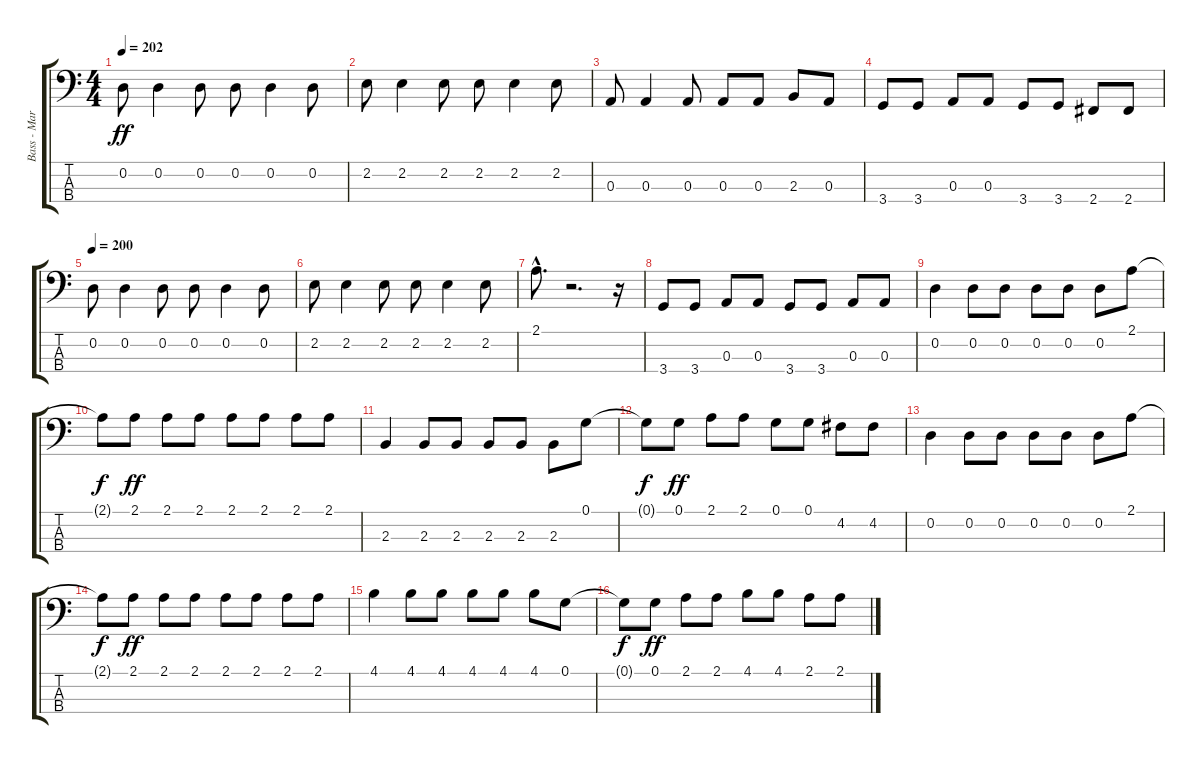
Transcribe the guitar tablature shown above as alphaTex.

\track ("Bass - Mark" "Bass - Mar") {instrument electricbassfinger}
\staff {score tabs}
\tuning (G2 D2 A1 E1) {hide}
\ts (4 4)
\tempo 202
\clef f4
\ks c
0.2.8{dy ff} 0.2.4 0.2.8 0.2.8 0.2.4 0.2.8 |
2.2.8 2.2.4 2.2.8 2.2.8 2.2.4 2.2.8 |
0.3.8 0.3.4 0.3.8 0.3.8 0.3.8 2.3.8 0.3.8 |
3.4.8 3.4.8 0.3.8 0.3.8 3.4.8 3.4.8 2.4.8 2.4.8 |
\tempo 200
0.2.8 0.2.4 0.2.8 0.2.8 0.2.4 0.2.8 |
2.2.8 2.2.4 2.2.8 2.2.8 2.2.4 2.2.8 |
2.1{hac}.8{d} r.2{d} r.16 |
3.4.8 3.4.8 0.3.8 0.3.8 3.4.8 3.4.8 0.3.8 0.3.8 |
0.2.4 0.2.8 0.2.8 0.2.8 0.2.8 0.2.8 2.1.8 |
2.1{t}.8{dy f} 2.1.8{dy ff} 2.1.8 2.1.8 2.1.8 2.1.8 2.1.8 2.1.8 |
2.3.4 2.3.8 2.3.8 2.3.8 2.3.8 2.3.8 0.1.8 |
0.1{t}.8{dy f} 0.1.8{dy ff} 2.1.8 2.1.8 0.1.8 0.1.8 4.2.8 4.2.8 |
0.2.4 0.2.8 0.2.8 0.2.8 0.2.8 0.2.8 2.1.8 |
2.1{t}.8{dy f} 2.1.8{dy ff} 2.1.8 2.1.8 2.1.8 2.1.8 2.1.8 2.1.8 |
4.1.4 4.1.8 4.1.8 4.1.8 4.1.8 4.1.8 0.1.8 |
0.1{t}.8{dy f} 0.1.8{dy ff} 2.1.8 2.1.8 4.1.8 4.1.8 2.1.8 2.1.8
